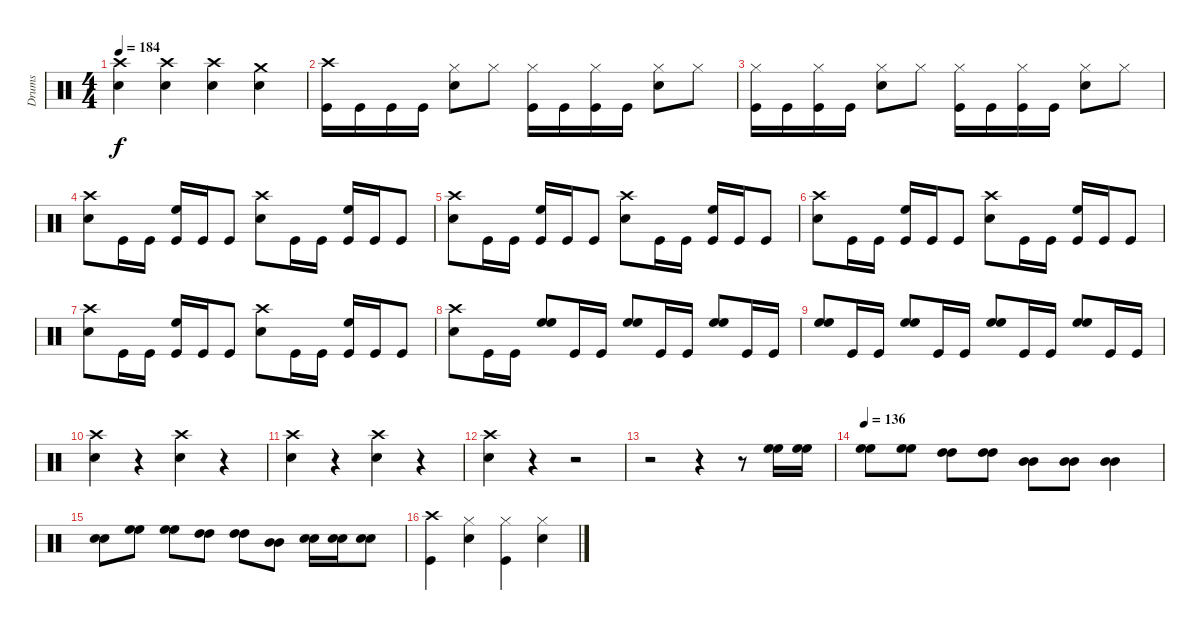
\track ("Drums" "Drums") {instrument percussion}
\staff {score}
\articulation defaults
\ts (4 4)
\tempo 184
\clef neutral
\ks c
("Crash high (hit)" "Snare (hit) 2").4{dy f} ("Crash high (hit)" "Snare (hit) 2").4 ("Crash high (hit)" "Snare (hit) 2").4 ("Crash medium (hit)" "Snare (hit) 2").4 |
("Crash high (hit)" "Kick (hit)").16 "Kick (hit)".16 "Kick (hit)".16 "Kick (hit)".16 ("Hi-Hat (closed)" "Snare (hit) 2").8 "Hi-Hat (closed)".8 ("Hi-Hat (closed)" "Kick (hit)").16 "Kick (hit)".16 ("Hi-Hat (closed)" "Kick (hit)").16 "Kick (hit)".16 ("Hi-Hat (closed)" "Snare (hit) 2").8 "Hi-Hat (closed)".8 |
("Hi-Hat (closed)" "Kick (hit)").16 "Kick (hit)".16 ("Hi-Hat (closed)" "Kick (hit)").16 "Kick (hit)".16 ("Hi-Hat (closed)" "Snare (hit) 2").8 "Hi-Hat (closed)".8 ("Hi-Hat (closed)" "Kick (hit)").16 "Kick (hit)".16 ("Hi-Hat (closed)" "Kick (hit)").16 "Kick (hit)".16 ("Hi-Hat (closed)" "Snare (hit) 2").8 "Hi-Hat (closed)".8 |
("Crash high (hit)" "Snare (hit) 2").8 "Kick (hit)".16 "Kick (hit)".16 ("High Floor Tom (hit)" "Kick (hit)").16 "Kick (hit)".16 "Kick (hit)".8 ("Crash high (hit)" "Snare (hit) 2").8 "Kick (hit)".16 "Kick (hit)".16 ("High Floor Tom (hit)" "Kick (hit)").16 "Kick (hit)".16 "Kick (hit)".8 |
("Crash high (hit)" "Snare (hit) 2").8 "Kick (hit)".16 "Kick (hit)".16 ("High Floor Tom (hit)" "Kick (hit)").16 "Kick (hit)".16 "Kick (hit)".8 ("Crash high (hit)" "Snare (hit) 2").8 "Kick (hit)".16 "Kick (hit)".16 ("High Floor Tom (hit)" "Kick (hit)").16 "Kick (hit)".16 "Kick (hit)".8 |
("Crash high (hit)" "Snare (hit) 2").8 "Kick (hit)".16 "Kick (hit)".16 ("High Floor Tom (hit)" "Kick (hit)").16 "Kick (hit)".16 "Kick (hit)".8 ("Crash high (hit)" "Snare (hit) 2").8 "Kick (hit)".16 "Kick (hit)".16 ("High Floor Tom (hit)" "Kick (hit)").16 "Kick (hit)".16 "Kick (hit)".8 |
("Crash high (hit)" "Snare (hit) 2").8 "Kick (hit)".16 "Kick (hit)".16 ("High Floor Tom (hit)" "Kick (hit)").16 "Kick (hit)".16 "Kick (hit)".8 ("Crash high (hit)" "Snare (hit) 2").8 "Kick (hit)".16 "Kick (hit)".16 ("High Floor Tom (hit)" "Kick (hit)").16 "Kick (hit)".16 "Kick (hit)".8 |
("Crash high (hit)" "Snare (hit) 2").8 "Kick (hit)".16 "Kick (hit)".16 ("High Floor Tom (hit)" "High Floor Tom (hit)").8 "Kick (hit)".16 "Kick (hit)".16 ("High Floor Tom (hit)" "High Floor Tom (hit)").8 "Kick (hit)".16 "Kick (hit)".16 ("High Floor Tom (hit)" "High Floor Tom (hit)").8 "Kick (hit)".16 "Kick (hit)".16 |
("High Floor Tom (hit)" "High Floor Tom (hit)").8 "Kick (hit)".16 "Kick (hit)".16 ("High Floor Tom (hit)" "High Floor Tom (hit)").8 "Kick (hit)".16 "Kick (hit)".16 ("High Floor Tom (hit)" "High Floor Tom (hit)").8 "Kick (hit)".16 "Kick (hit)".16 ("High Floor Tom (hit)" "High Floor Tom (hit)").8 "Kick (hit)".16 "Kick (hit)".16 |
("Crash high (hit)" "Snare (hit) 2").4 r.4 ("Crash high (hit)" "Snare (hit) 2").4 r.4 |
("Crash high (hit)" "Snare (hit) 2").4 r.4 ("Crash high (hit)" "Snare (hit) 2").4 r.4 |
("Crash high (hit)" "Snare (hit) 2").4 r.4 r.2 |
r.2 r.4 r.8 ("High Floor Tom (hit)" "High Floor Tom (hit)").16 ("High Floor Tom (hit)" "High Floor Tom (hit)").16 |
\tempo 136
("High Floor Tom (hit)" "High Floor Tom (hit)").8 ("High Floor Tom (hit)" "High Floor Tom (hit)").8 ("High Tom (hit)" "High Tom (hit)").8 ("High Tom (hit)" "High Tom (hit)").8 ("Mid Tom (hit)" "Mid Tom (hit)").8 ("Mid Tom (hit)" "Mid Tom (hit)").8 ("Mid Tom (hit)" "Mid Tom (hit)").4 |
("Snare (hit) 2" "Snare (hit) 2").8 ("High Floor Tom (hit)" "High Floor Tom (hit)").8 ("High Floor Tom (hit)" "High Floor Tom (hit)").8 ("High Tom (hit)" "High Tom (hit)").8 ("High Tom (hit)" "High Tom (hit)").8 ("Mid Tom (hit)" "Mid Tom (hit)").8 ("Snare (hit) 2" "Snare (hit) 2").16 ("Snare (hit) 2" "Snare (hit) 2").16 ("Snare (hit) 2" "Snare (hit) 2").8 |
("Crash high (hit)" "Kick (hit)").4 ("Hi-Hat (closed)" "Snare (hit) 2").4 ("Hi-Hat (closed)" "Kick (hit)").4 ("Hi-Hat (closed)" "Snare (hit) 2").4
